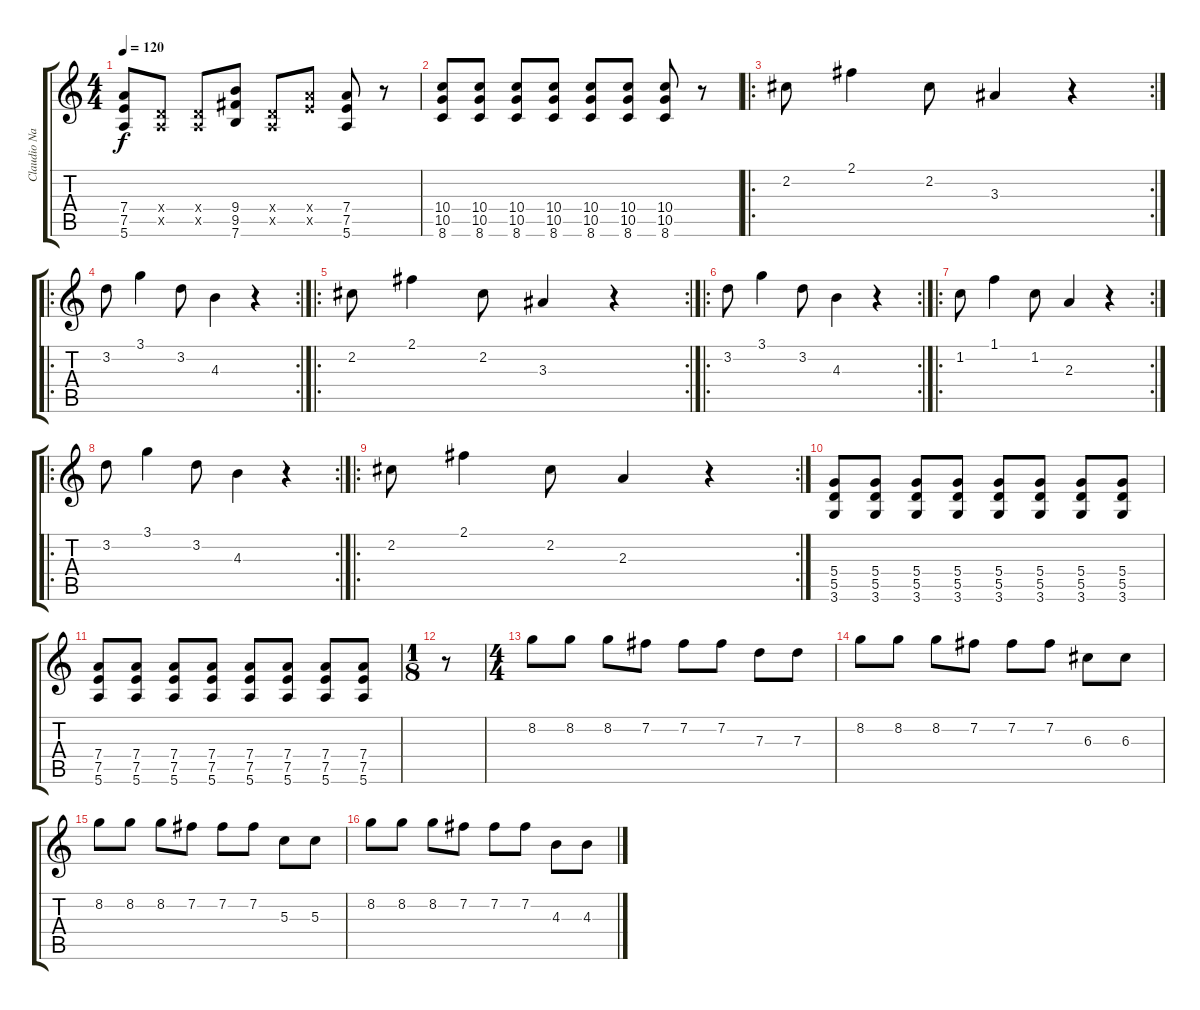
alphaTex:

\track ("Claudio Narea" "Claudio Na") {instrument overdrivenguitar}
\staff {score tabs}
\tuning (E4 B3 G3 D3 A2 E2) {hide}
\ts (4 4)
\tempo 120
\clef g2
\ks c
(7.4 7.5 5.6).8{dy f} (0.4{x} 0.5{x}).8 (0.4{x} 0.5{x}).8 (9.4 9.5 7.6).8 (0.4{x} 0.5{x}).8 (7.4{x} 7.5{x}).8 (7.4 7.5 5.6).8 r.8 |
(10.4 10.5 8.6).8 (10.4 10.5 8.6).8 (10.4 10.5 8.6).8 (10.4 10.5 8.6).8 (10.4 10.5 8.6).8 (10.4 10.5 8.6).8 (10.4 10.5 8.6).8 r.8 |
\ro
\rc 2
2.2.8 2.1.4 2.2.8 3.3.4 r.4 |
\ro
\rc 2
3.2.8 3.1.4 3.2.8 4.3.4 r.4 |
\ro
\rc 2
2.2.8 2.1.4 2.2.8 3.3.4 r.4 |
\ro
\rc 2
3.2.8 3.1.4 3.2.8 4.3.4 r.4 |
\ro
\rc 2
1.2.8 1.1.4 1.2.8 2.3.4 r.4 |
\ro
\rc 2
3.2.8 3.1.4 3.2.8 4.3.4 r.4 |
\ro
\rc 2
2.2.8 2.1.4 2.2.8 2.3.4 r.4 |
(5.4 5.5 3.6).8 (5.4 5.5 3.6).8 (5.4 5.5 3.6).8 (5.4 5.5 3.6).8 (5.4 5.5 3.6).8 (5.4 5.5 3.6).8 (5.4 5.5 3.6).8 (5.4 5.5 3.6).8 |
(7.4 7.5 5.6).8 (7.4 7.5 5.6).8 (7.4 7.5 5.6).8 (7.4 7.5 5.6).8 (7.4 7.5 5.6).8 (7.4 7.5 5.6).8 (7.4 7.5 5.6).8 (7.4 7.5 5.6).8 |
\ts (1 8)
r.8 |
\ts (4 4)
8.2.8 8.2.8 8.2.8 7.2.8 7.2.8 7.2.8 7.3.8 7.3.8 |
8.2.8 8.2.8 8.2.8 7.2.8 7.2.8 7.2.8 6.3.8 6.3.8 |
8.2.8 8.2.8 8.2.8 7.2.8 7.2.8 7.2.8 5.3.8 5.3.8 |
8.2.8 8.2.8 8.2.8 7.2.8 7.2.8 7.2.8 4.3.8 4.3.8
